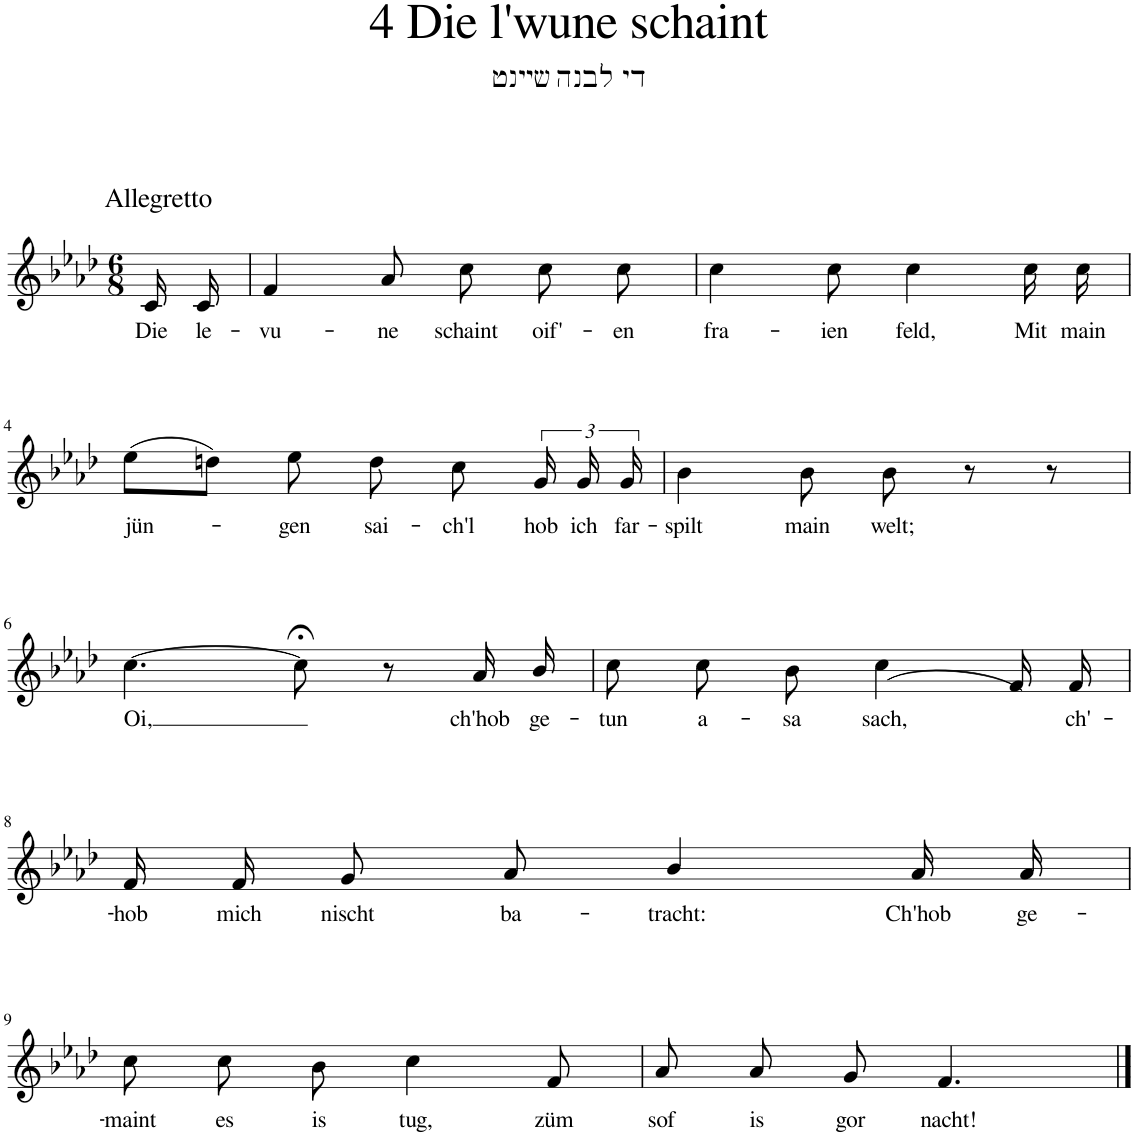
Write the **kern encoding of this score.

**kern	**text
*part1	*part1
*staff1	*staff1
*I"Piano	*
*I'Pno.	*
*clefG2	*
*k[b-e-a-d-]	*
*M6/8	*
=1	=1
!LO:TX:a:t=Allegretto	!
!	!LO:LY:b
16c/	Die
!	!LO:LY:b
16c/	le-
=2	=2
!	!LO:LY:b
4f/	-vu-
!	!LO:LY:b
8a-/	-ne
!	!LO:LY:b
8cc\	schaint
!	!LO:LY:b
8cc\	oif'-
!	!LO:LY:b
8cc\	-en
=3	=3
!	!LO:LY:b
4cc\	fra-
!	!LO:LY:b
8cc\	-ien
!	!LO:LY:b
4cc\	feld,
!	!LO:LY:b
16cc\	Mit
!	!LO:LY:b
16cc\	main
!!LO:LB:g=z
=4	=4
!	!LO:LY:b
(8ee-\L	jün-
8ddn\J)	.
!	!LO:LY:b
8ee-\	-gen
!	!LO:LY:b
8dd\	sai-
!	!LO:LY:b
8cc\	-ch'l
!	!LO:LY:b
24g/	hob
!	!LO:LY:b
24g/	ich
!	!LO:LY:b
24g/	far-
=5	=5
!	!LO:LY:b
4b-\	-spilt
!	!LO:LY:b
8b-\	main
!	!LO:LY:b
8b-\	welt;
8r	.
8r	.
!!LO:LB:g=z
=6	=6
!	!LO:LY:b
[4.cc\	Oi,
8cc;<\]	.
8r	.
!	!LO:LY:b
16a-/	ch'hob
!	!LO:LY:b
16b-/	ge-
=7	=7
!	!LO:LY:b
8cc\	-tun
!	!LO:LY:b
8cc\	a-
!	!LO:LY:b
8b-\	-sa
!	!LO:LY:b
(4cc\	sach,
16f/)	.
!	!LO:LY:b
16f/	ch'-
!!LO:LB:g=z
=8	=8
!	!LO:LY:b
16f/	-hob
!	!LO:LY:b
16f/	mich
!	!LO:LY:b
8g/	nischt
!	!LO:LY:b
8a-/	ba-
!	!LO:LY:b
4b-/	-tracht:
!	!LO:LY:b
16a-/	Ch'hob
!	!LO:LY:b
16a-/	ge-
!!LO:LB:g=z
=9	=9
!	!LO:LY:b
8cc\	-maint
!	!LO:LY:b
8cc\	es
!	!LO:LY:b
8b-\	is
!	!LO:LY:b
4cc\	tug,
!	!LO:LY:b
8f/	züm
=10	=10
!	!LO:LY:b
8a-/	sof
!	!LO:LY:b
8a-/	is
!	!LO:LY:b
8g/	gor
!	!LO:LY:b
4.f/	nacht!
==	==
*-	*-
